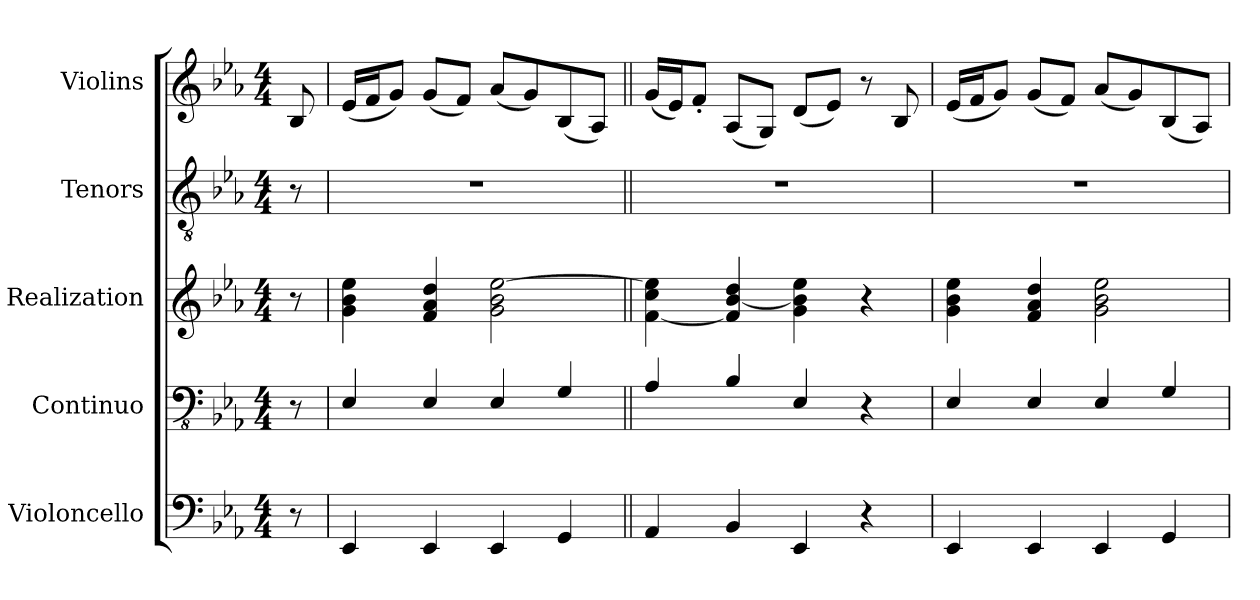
**kern	**kern	**kern	**kern	**kern
*part5	*part4	*part3	*part2	*part1
*staff5	*staff4	*staff3	*staff2	*staff1
*I"Violoncello	*I"Continuo	*I"Realization	*I"Tenors	*I"Violins
*I'Vc.	*I'Cto.	*I'Rlz.	*I'T.	*I'Vlns.
*clefF4	*clefFv4	*clefG2	*clefGv2	*clefG2
*	*ITrd7c12	*	*	*
*k[b-e-a-]	*k[b-e-a-]	*k[b-e-a-]	*k[b-e-a-]	*k[b-e-a-]
*M4/4	*M4/4	*M4/4	*M4/4	*M4/4
*MM68	*MM68	*MM68	*MM68	*MM68
=	=	=	=	=
8r	8r	8r	8r	8B-/
=1	=1	=1	=1	=1
4EE-/	4EEE-/	4g\ 4b-\ 4ee-\	1r	(<16e-/LL
.	.	.	.	16f/J
.	.	.	.	8g/J)
4EE-/	4EEE-/	4f/ 4a-/ 4dd/	.	(<8g/L
.	.	.	.	8f/J)
4EE-/	4EEE-/	2g\ 2b-\ [2ee-\	.	(<8a-/L
.	.	.	.	8g/)
4GG/	4GGG/	.	.	(<8B-/
.	.	.	.	8A-/J)
=2||	=2||	=2||	=2||	=2||
4AA-/	4AAA-/	[4f\ 4cc\ 4ee-\]	1r	(<16g/LL
.	.	.	.	16e-/J)
.	.	.	.	8f'/J
4BB-/	4BBB-/	4f/] [4b-/ 4dd/	.	(<8A-/L
.	.	.	.	8G/J)
4EE-/	4EEE-/	4g\ 4b-\] 4ee-\	.	(<8d/L
.	.	.	.	8e-/J)
4r	4r	4r	.	8r
.	.	.	.	8B-/
=3	=3	=3	=3	=3
4EE-/	4EEE-/	4g\ 4b-\ 4ee-\	1r	(<16e-/LL
.	.	.	.	16f/J
.	.	.	.	8g/J)
4EE-/	4EEE-/	4f/ 4a-/ 4dd/	.	(<8g/L
.	.	.	.	8f/J)
4EE-/	4EEE-/	2g\ 2b-\ 2ee-\	.	(<8a-/L
.	.	.	.	8g/)
4GG/	4GGG/	.	.	(<8B-/
.	.	.	.	8A-/J)
=	=	=	=	=
*-	*-	*-	*-	*-
